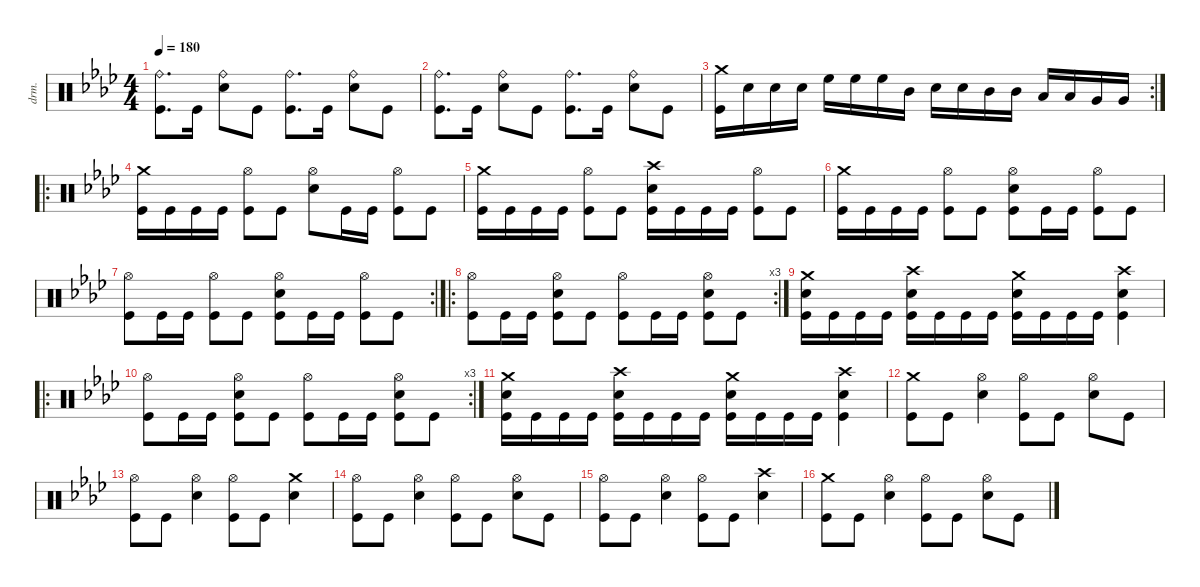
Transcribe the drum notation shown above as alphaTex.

\defaultSystemsLayout 4
\hideDynamics
\bracketExtendMode nobrackets
\otherSystemsTrackNameOrientation horizontal
\track ("Percussion" "drm.") {solo instrument percussion}
\staff {score}
\articulation defaults
\ts (4 4)
\tempo 180
\clef neutral
\ks fminor
("Ride (bell)"{acc forcenatural} "Kick (hit)"{acc forcenatural}).8{d dy f} "Kick (hit)"{acc forcenatural}.16 ("Ride (bell)"{acc forcenatural} "Snare (hit) 2"{acc forcenatural}).8 "Kick (hit)"{acc forcenatural}.8 ("Ride (bell)"{acc forcenatural} "Kick (hit)"{acc forcenatural}).8{d} "Kick (hit)"{acc forcenatural}.16 ("Ride (bell)"{acc forcenatural} "Snare (hit) 2"{acc forcenatural}).8 "Kick (hit)"{acc forcenatural}.8 |
("Ride (bell)"{acc forcenatural} "Kick (hit)"{acc forcenatural}).8{d} "Kick (hit)"{acc forcenatural}.16 ("Ride (bell)"{acc forcenatural} "Snare (hit) 2"{acc forcenatural}).8 "Kick (hit)"{acc forcenatural}.8 ("Ride (bell)"{acc forcenatural} "Kick (hit)"{acc forcenatural}).8{d} "Kick (hit)"{acc forcenatural}.16 ("Ride (bell)"{acc forcenatural} "Snare (hit) 2"{acc forcenatural}).8 "Kick (hit)"{acc forcenatural}.8 |
\rc 2
("Crash medium (hit)"{acc forcenatural} "Kick (hit)"{acc forcenatural}).16 "Snare (hit) 2"{acc forcenatural}.16 "Snare (hit) 2"{acc forcenatural}.16 "Snare (hit) 2"{acc forcenatural}.16 "High Floor Tom (hit)"{acc forcenatural}.16 "High Floor Tom (hit)"{acc forcenatural}.16 "High Floor Tom (hit)"{acc forcenatural}.16 "Mid Tom (hit)"{acc forcenatural}.16 "Snare (hit) 2"{acc forcenatural}.16 "Snare (hit) 2"{acc forcenatural}.16 "Mid Tom (hit)"{acc forcenatural}.16 "Mid Tom (hit)"{acc forcenatural}.16 "Low Tom (hit)"{acc forcenatural}.16 "Low Tom (hit)"{acc forcenatural}.16 "Very Low Tom (hit)"{acc forcenatural}.16 "Very Low Tom (hit)"{acc forcenatural}.16 |
\ro
("Crash medium (hit)"{acc forcenatural} "Kick (hit)"{acc forcenatural}).16 "Kick (hit)"{acc forcenatural}.16 "Kick (hit)"{acc forcenatural}.16 "Kick (hit)"{acc forcenatural}.16 ("Hi-Hat (open)"{acc forcenatural} "Kick (hit)"{acc forcenatural}).8 "Kick (hit)"{acc forcenatural}.8 ("Hi-Hat (open)"{acc forcenatural} "Snare (hit) 2"{acc forcenatural}).8 "Kick (hit)"{acc forcenatural}.16 "Kick (hit)"{acc forcenatural}.16 ("Hi-Hat (open)"{acc forcenatural} "Kick (hit)"{acc forcenatural}).8 "Kick (hit)"{acc forcenatural}.8 |
("Crash medium (hit)"{acc forcenatural} "Kick (hit)"{acc forcenatural}).16 "Kick (hit)"{acc forcenatural}.16 "Kick (hit)"{acc forcenatural}.16 "Kick (hit)"{acc forcenatural}.16 ("Hi-Hat (open)"{acc forcenatural} "Kick (hit)"{acc forcenatural}).8 "Kick (hit)"{acc forcenatural}.8 ("Crash high (hit)"{acc forcenatural} "Snare (hit) 2"{acc forcenatural} "Kick (hit)"{acc forcenatural}).16 "Kick (hit)"{acc forcenatural}.16 "Kick (hit)"{acc forcenatural}.16 "Kick (hit)"{acc forcenatural}.16 ("Hi-Hat (open)"{acc forcenatural} "Kick (hit)"{acc forcenatural}).8 "Kick (hit)"{acc forcenatural}.8 |
("Crash medium (hit)"{acc forcenatural} "Kick (hit)"{acc forcenatural}).16 "Kick (hit)"{acc forcenatural}.16 "Kick (hit)"{acc forcenatural}.16 "Kick (hit)"{acc forcenatural}.16 ("Hi-Hat (open)"{acc forcenatural} "Kick (hit)"{acc forcenatural}).8 "Kick (hit)"{acc forcenatural}.8 ("Hi-Hat (open)"{acc forcenatural} "Snare (hit) 2"{acc forcenatural} "Kick (hit)"{acc forcenatural}).8 "Kick (hit)"{acc forcenatural}.16 "Kick (hit)"{acc forcenatural}.16 ("Hi-Hat (open)"{acc forcenatural} "Kick (hit)"{acc forcenatural}).8 "Kick (hit)"{acc forcenatural}.8 |
\rc 2
("Hi-Hat (open)"{acc forcenatural} "Kick (hit)"{acc forcenatural}).8 "Kick (hit)"{acc forcenatural}.16 "Kick (hit)"{acc forcenatural}.16 ("Hi-Hat (open)"{acc forcenatural} "Kick (hit)"{acc forcenatural}).8 "Kick (hit)"{acc forcenatural}.8 ("Hi-Hat (open)"{acc forcenatural} "Snare (hit) 2"{acc forcenatural} "Kick (hit)"{acc forcenatural}).8 "Kick (hit)"{acc forcenatural}.16 "Kick (hit)"{acc forcenatural}.16 ("Hi-Hat (open)"{acc forcenatural} "Kick (hit)"{acc forcenatural}).8 "Kick (hit)"{acc forcenatural}.8 |
\ro
\rc 3
("Hi-Hat (open)"{acc forcenatural} "Kick (hit)"{acc forcenatural}).8 "Kick (hit)"{acc forcenatural}.16 "Kick (hit)"{acc forcenatural}.16 ("Hi-Hat (open)"{acc forcenatural} "Snare (hit) 2"{acc forcenatural} "Kick (hit)"{acc forcenatural}).8 "Kick (hit)"{acc forcenatural}.8 ("Hi-Hat (open)"{acc forcenatural} "Kick (hit)"{acc forcenatural}).8 "Kick (hit)"{acc forcenatural}.16 "Kick (hit)"{acc forcenatural}.16 ("Hi-Hat (open)"{acc forcenatural} "Snare (hit) 2"{acc forcenatural} "Kick (hit)"{acc forcenatural}).8 "Kick (hit)"{acc forcenatural}.8 |
("Crash medium (hit)"{acc forcenatural} "Snare (hit) 2"{acc forcenatural} "Kick (hit)"{acc forcenatural}).16 "Kick (hit)"{acc forcenatural}.16 "Kick (hit)"{acc forcenatural}.16 "Kick (hit)"{acc forcenatural}.16 ("Crash high (hit)"{acc forcenatural} "Snare (hit) 2"{acc forcenatural} "Kick (hit)"{acc forcenatural}).16 "Kick (hit)"{acc forcenatural}.16 "Kick (hit)"{acc forcenatural}.16 "Kick (hit)"{acc forcenatural}.16 ("Crash medium (hit)"{acc forcenatural} "Snare (hit) 2"{acc forcenatural} "Kick (hit)"{acc forcenatural}).16 "Kick (hit)"{acc forcenatural}.16 "Kick (hit)"{acc forcenatural}.16 "Kick (hit)"{acc forcenatural}.16 ("Crash high (hit)"{acc forcenatural} "Snare (hit) 2"{acc forcenatural} "Kick (hit)"{acc forcenatural}).4 |
\ro
\rc 3
("Hi-Hat (open)"{acc forcenatural} "Kick (hit)"{acc forcenatural}).8 "Kick (hit)"{acc forcenatural}.16 "Kick (hit)"{acc forcenatural}.16 ("Hi-Hat (open)"{acc forcenatural} "Snare (hit) 2"{acc forcenatural} "Kick (hit)"{acc forcenatural}).8 "Kick (hit)"{acc forcenatural}.8 ("Hi-Hat (open)"{acc forcenatural} "Kick (hit)"{acc forcenatural}).8 "Kick (hit)"{acc forcenatural}.16 "Kick (hit)"{acc forcenatural}.16 ("Hi-Hat (open)"{acc forcenatural} "Snare (hit) 2"{acc forcenatural} "Kick (hit)"{acc forcenatural}).8 "Kick (hit)"{acc forcenatural}.8 |
("Crash medium (hit)"{acc forcenatural} "Snare (hit) 2"{acc forcenatural} "Kick (hit)"{acc forcenatural}).16 "Kick (hit)"{acc forcenatural}.16 "Kick (hit)"{acc forcenatural}.16 "Kick (hit)"{acc forcenatural}.16 ("Crash high (hit)"{acc forcenatural} "Snare (hit) 2"{acc forcenatural} "Kick (hit)"{acc forcenatural}).16 "Kick (hit)"{acc forcenatural}.16 "Kick (hit)"{acc forcenatural}.16 "Kick (hit)"{acc forcenatural}.16 ("Crash medium (hit)"{acc forcenatural} "Snare (hit) 2"{acc forcenatural} "Kick (hit)"{acc forcenatural}).16 "Kick (hit)"{acc forcenatural}.16 "Kick (hit)"{acc forcenatural}.16 "Kick (hit)"{acc forcenatural}.16 ("Crash high (hit)"{acc forcenatural} "Snare (hit) 2"{acc forcenatural} "Kick (hit)"{acc forcenatural}).4 |
("Crash medium (hit)"{acc forcenatural} "Kick (hit)"{acc forcenatural}).8 "Kick (hit)"{acc forcenatural}.8 ("Hi-Hat (open)"{acc forcenatural} "Snare (hit) 2"{acc forcenatural}).4 ("Hi-Hat (open)"{acc forcenatural} "Kick (hit)"{acc forcenatural}).8 "Kick (hit)"{acc forcenatural}.8 ("Hi-Hat (open)"{acc forcenatural} "Snare (hit) 2"{acc forcenatural}).8 "Kick (hit)"{acc forcenatural}.8 |
("Hi-Hat (open)"{acc forcenatural} "Kick (hit)"{acc forcenatural}).8 "Kick (hit)"{acc forcenatural}.8 ("Hi-Hat (open)"{acc forcenatural} "Snare (hit) 2"{acc forcenatural}).4 ("Hi-Hat (open)"{acc forcenatural} "Kick (hit)"{acc forcenatural}).8 "Kick (hit)"{acc forcenatural}.8 ("Crash medium (hit)"{acc forcenatural} "Snare (hit) 2"{acc forcenatural}).4 |
("Hi-Hat (open)"{acc forcenatural} "Kick (hit)"{acc forcenatural}).8 "Kick (hit)"{acc forcenatural}.8 ("Hi-Hat (open)"{acc forcenatural} "Snare (hit) 2"{acc forcenatural}).4 ("Hi-Hat (open)"{acc forcenatural} "Kick (hit)"{acc forcenatural}).8 "Kick (hit)"{acc forcenatural}.8 ("Hi-Hat (open)"{acc forcenatural} "Snare (hit) 2"{acc forcenatural}).8 "Kick (hit)"{acc forcenatural}.8 |
("Hi-Hat (open)"{acc forcenatural} "Kick (hit)"{acc forcenatural}).8 "Kick (hit)"{acc forcenatural}.8 ("Hi-Hat (open)"{acc forcenatural} "Snare (hit) 2"{acc forcenatural}).4 ("Hi-Hat (open)"{acc forcenatural} "Kick (hit)"{acc forcenatural}).8 "Kick (hit)"{acc forcenatural}.8 ("Crash high (hit)"{acc forcenatural} "Snare (hit) 2"{acc forcenatural}).4 |
("Crash medium (hit)"{acc forcenatural} "Kick (hit)"{acc forcenatural}).8 "Kick (hit)"{acc forcenatural}.8 ("Hi-Hat (open)"{acc forcenatural} "Snare (hit) 2"{acc forcenatural}).4 ("Hi-Hat (open)"{acc forcenatural} "Kick (hit)"{acc forcenatural}).8 "Kick (hit)"{acc forcenatural}.8 ("Hi-Hat (open)"{acc forcenatural} "Snare (hit) 2"{acc forcenatural}).8 "Kick (hit)"{acc forcenatural}.8
